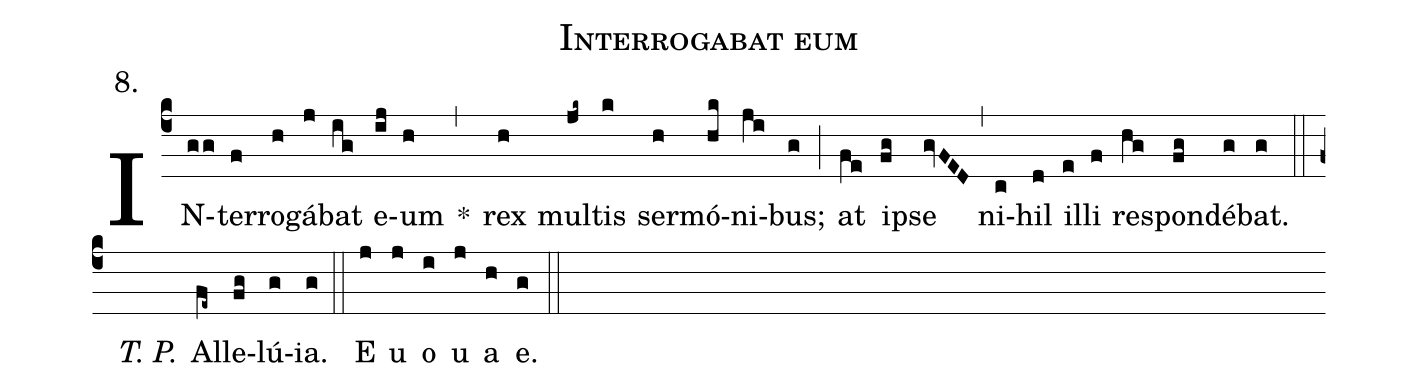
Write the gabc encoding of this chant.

name: Interrogabat eum;
office-part: vesperae 1., 1. antiphona;
mode: 8;
annotation: 8.;
%%
(c4)
IN(gg)ter(f)ro(h)gá(j)bat(ig) e(ij)um(h) *(,)
rex(h) mul(jk~)tis(k) ser(h)mó(hk)ni(ji)bus;(g) (;)
at(fe) ip(fg)se(gvFED) (,)
ni(c)hil(d) il(e)li(f) re(hg)spon(fg)dé(g)bat.(g) (::)

<i>T. P.</i>() Al(fe~)le(fg)lú(g)ia.(g) (::)

E(j) u(j) o(i) u(j) a(h) e.(g) (::)
